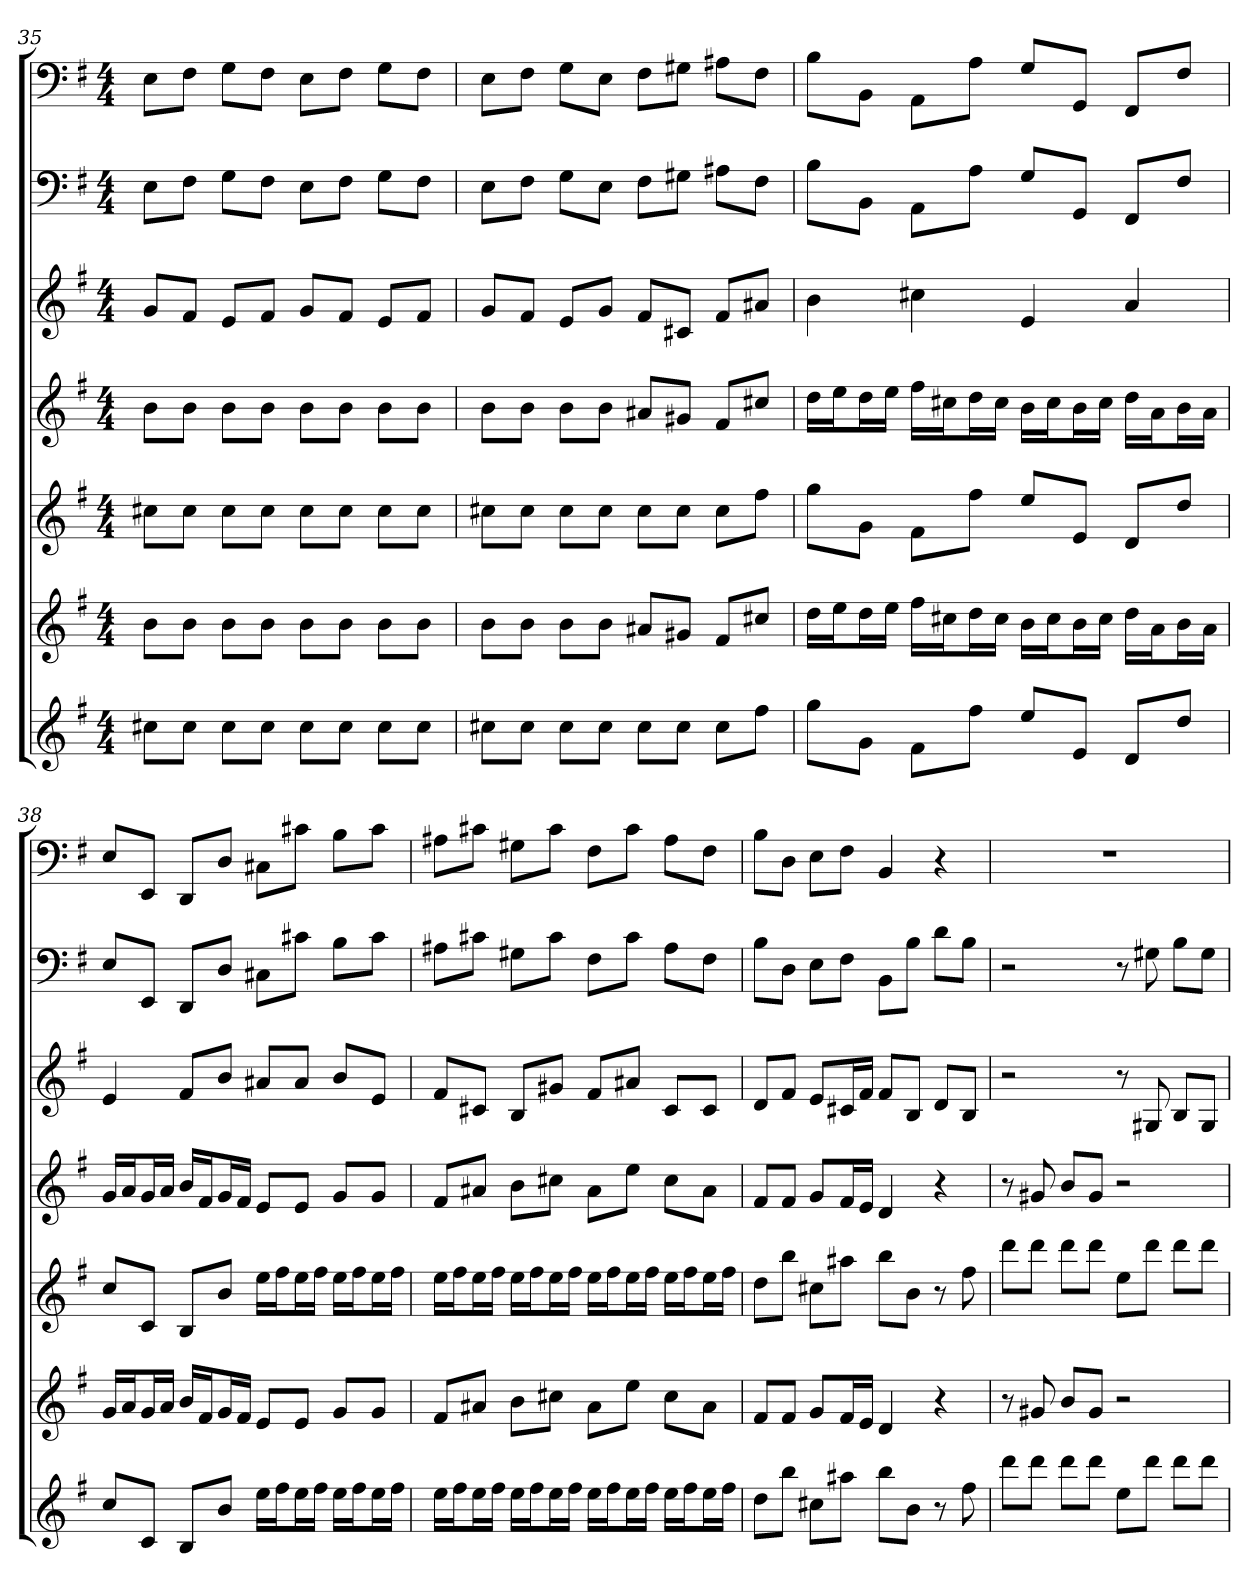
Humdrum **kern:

**kern	**kern	**kern	**kern	**kern	**kern	**kern
*part7	*part6	*part5	*part4	*part3	*part2	*part1
*staff7	*staff6	*staff5	*staff4	*staff3	*staff2	*staff1
*k[f#]	*k[f#]	*k[f#]	*k[f#]	*k[f#]	*k[f#]	*k[f#]
*e:	*e:	*e:	*e:	*e:	*e:	*e:
*M4/4	*M4/4	*M4/4	*M4/4	*M4/4	*M4/4	*M4/4
=35	=35	=35	=35	=35	=35	=35
8cc#XL	8bL	8cc#XL	8bL	8gL	8EL	8EL
8cc#J	8bJ	8cc#J	8bJ	8f#J	8F#J	8F#J
8cc#L	8bL	8cc#L	8bL	8eL	8GL	8GL
8cc#J	8bJ	8cc#J	8bJ	8f#J	8F#J	8F#J
8cc#L	8bL	8cc#L	8bL	8gL	8EL	8EL
8cc#J	8bJ	8cc#J	8bJ	8f#J	8F#J	8F#J
8cc#L	8bL	8cc#L	8bL	8eL	8GL	8GL
8cc#J	8bJ	8cc#J	8bJ	8f#J	8F#J	8F#J
=36	=36	=36	=36	=36	=36	=36
8cc#XL	8bL	8cc#XL	8bL	8gL	8EL	8EL
8cc#J	8bJ	8cc#J	8bJ	8f#J	8F#J	8F#J
8cc#L	8bL	8cc#L	8bL	8eL	8GL	8GL
8cc#J	8bJ	8cc#J	8bJ	8gJ	8EJ	8EJ
8cc#L	8a#XL	8cc#L	8a#XL	8f#L	8F#L	8F#L
8cc#J	8g#XJ	8cc#J	8g#XJ	8c#XJ	8G#XJ	8G#XJ
8cc#L	8f#L	8cc#L	8f#L	8f#L	8A#XL	8A#XL
8ff#J	8cc#XJ	8ff#J	8cc#XJ	8a#XJ	8F#J	8F#J
=37	=37	=37	=37	=37	=37	=37
8ggL	16ddLL	8ggL	16ddLL	4b	8BL	8BL
.	16eeJ	.	16eeJ	.	.	.
8gJ	16ddL	8gJ	16ddL	.	8BBJ	8BBJ
.	16eeJJ	.	16eeJJ	.	.	.
8f#L	16ff#LL	8f#L	16ff#LL	4cc#X	8AAL	8AAL
.	16cc#XJ	.	16cc#XJ	.	.	.
8ff#J	16ddL	8ff#J	16ddL	.	8AJ	8AJ
.	16cc#JJ	.	16cc#JJ	.	.	.
8eeL	16bLL	8eeL	16bLL	4e	8GL	8GL
.	16cc#J	.	16cc#J	.	.	.
8eJ	16bL	8eJ	16bL	.	8GGJ	8GGJ
.	16cc#JJ	.	16cc#JJ	.	.	.
8dL	16ddLL	8dL	16ddLL	4a	8FF#L	8FF#L
.	16aJ	.	16aJ	.	.	.
8ddJ	16bL	8ddJ	16bL	.	8F#J	8F#J
.	16aJJ	.	16aJJ	.	.	.
=38	=38	=38	=38	=38	=38	=38
8ccL	16gLL	8ccL	16gLL	4e	8EL	8EL
.	16aJ	.	16aJ	.	.	.
8cJ	16gL	8cJ	16gL	.	8EEJ	8EEJ
.	16aJJ	.	16aJJ	.	.	.
8BL	16bLL	8BL	16bLL	8f#L	8DDL	8DDL
.	16f#J	.	16f#J	.	.	.
8bJ	16gL	8bJ	16gL	8bJ	8DJ	8DJ
.	16f#JJ	.	16f#JJ	.	.	.
16eeLL	8eL	16eeLL	8eL	8a#XL	8C#XL	8C#XL
16ff#J	.	16ff#J	.	.	.	.
16eeL	8eJ	16eeL	8eJ	8a#J	8c#XJ	8c#XJ
16ff#JJ	.	16ff#JJ	.	.	.	.
16eeLL	8gL	16eeLL	8gL	8bL	8BL	8BL
16ff#J	.	16ff#J	.	.	.	.
16eeL	8gJ	16eeL	8gJ	8eJ	8c#J	8c#J
16ff#JJ	.	16ff#JJ	.	.	.	.
=39	=39	=39	=39	=39	=39	=39
16eeLL	8f#L	16eeLL	8f#L	8f#L	8A#XL	8A#XL
16ff#J	.	16ff#J	.	.	.	.
16eeL	8a#XJ	16eeL	8a#XJ	8c#XJ	8c#XJ	8c#XJ
16ff#JJ	.	16ff#JJ	.	.	.	.
16eeLL	8bL	16eeLL	8bL	8BL	8G#XL	8G#XL
16ff#J	.	16ff#J	.	.	.	.
16eeL	8cc#XJ	16eeL	8cc#XJ	8g#XJ	8c#J	8c#J
16ff#JJ	.	16ff#JJ	.	.	.	.
16eeLL	8a#L	16eeLL	8a#L	8f#L	8F#L	8F#L
16ff#J	.	16ff#J	.	.	.	.
16eeL	8eeJ	16eeL	8eeJ	8a#XJ	8c#J	8c#J
16ff#JJ	.	16ff#JJ	.	.	.	.
16eeLL	8cc#L	16eeLL	8cc#L	8c#L	8A#L	8A#L
16ff#J	.	16ff#J	.	.	.	.
16eeL	8a#J	16eeL	8a#J	8c#J	8F#J	8F#J
16ff#JJ	.	16ff#JJ	.	.	.	.
=40	=40	=40	=40	=40	=40	=40
8ddL	8f#L	8ddL	8f#L	8dL	8BL	8BL
8bbJ	8f#J	8bbJ	8f#J	8f#J	8DJ	8DJ
8cc#XL	8gL	8cc#XL	8gL	8eL	8EL	8EL
8aa#XJ	16f#L	8aa#XJ	16f#L	16c#XL	8F#J	8F#J
.	16eJJ	.	16eJJ	16f#JJ	.	.
8bbL	4d	8bbL	4d	8f#L	8BBL	4BB
8bJ	.	8bJ	.	8BJ	8BJ	.
8r	4r	8r	4r	8dL	8dL	4r
8ff#	.	8ff#	.	8BJ	8BJ	.
=41	=41	=41	=41	=41	=41	=41
8dddL	8r	8dddL	8r	2r	2r	1r
8dddJ	8g#X	8dddJ	8g#X	.	.	.
8dddL	8bL	8dddL	8bL	.	.	.
8dddJ	8g#J	8dddJ	8g#J	.	.	.
8eeL	2r	8eeL	2r	8r	8r	.
8dddJ	.	8dddJ	.	8G#X	8G#X	.
8dddL	.	8dddL	.	8BL	8BL	.
8dddJ	.	8dddJ	.	8G#J	8G#J	.
=	=	=	=	=	=	=
*-	*-	*-	*-	*-	*-	*-
